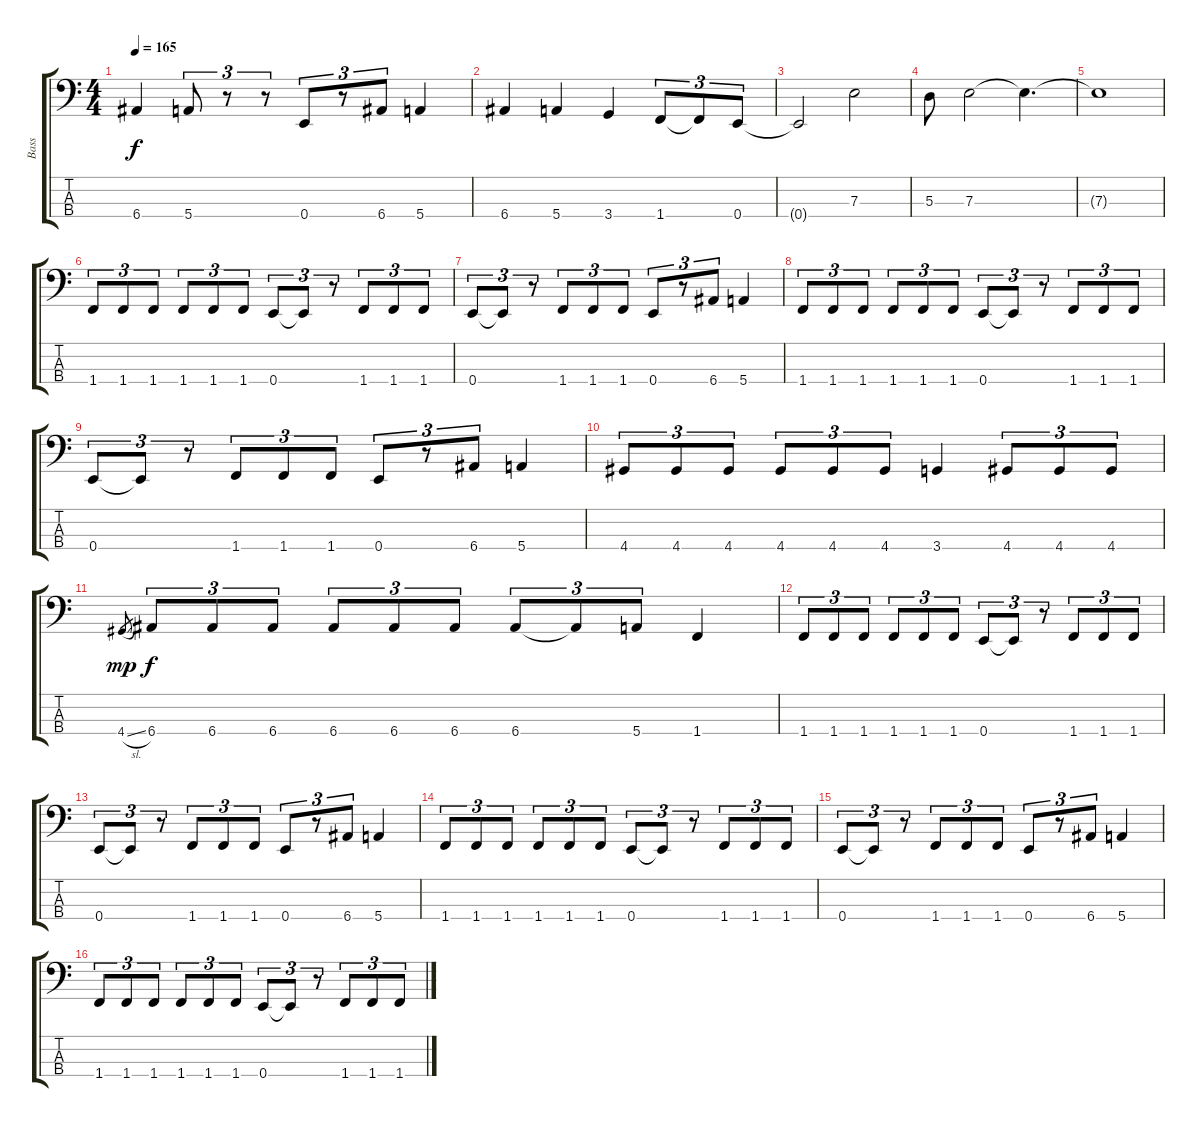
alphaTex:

\track ("Bass" "Bass") {instrument electricbassfinger}
\staff {score tabs}
\tuning (G2 D2 A1 E1) {hide}
\ts (4 4)
\tempo 165
\clef f4
\ks c
6.4{t}.4{dy f} 5.4.8{tu (3 2)} r.8{tu (3 2)} r.8{tu (3 2)} 0.4.8{tu (3 2)} r.8{tu (3 2)} 6.4.8{tu (3 2)} 5.4.4 |
6.4.4 5.4.4 3.4.4 1.4.8{tu (3 2)} 1.4{t}.8{tu (3 2)} 0.4.8{tu (3 2)} |
0.4{t}.2 7.3.2 |
5.3.8 7.3.2 7.3{t}.4{d} |
7.3{t}.1 |
1.4.8{tu (3 2)} 1.4.8{tu (3 2)} 1.4.8{tu (3 2)} 1.4.8{tu (3 2)} 1.4.8{tu (3 2)} 1.4.8{tu (3 2)} 0.4.8{tu (3 2)} 0.4{t}.8{tu (3 2)} r.8{tu (3 2)} 1.4.8{tu (3 2)} 1.4.8{tu (3 2)} 1.4.8{tu (3 2)} |
0.4.8{tu (3 2)} 0.4{t}.8{tu (3 2)} r.8{tu (3 2)} 1.4.8{tu (3 2)} 1.4.8{tu (3 2)} 1.4.8{tu (3 2)} 0.4.8{tu (3 2)} r.8{tu (3 2)} 6.4.8{tu (3 2)} 5.4.4 |
1.4.8{tu (3 2)} 1.4.8{tu (3 2)} 1.4.8{tu (3 2)} 1.4.8{tu (3 2)} 1.4.8{tu (3 2)} 1.4.8{tu (3 2)} 0.4.8{tu (3 2)} 0.4{t}.8{tu (3 2)} r.8{tu (3 2)} 1.4.8{tu (3 2)} 1.4.8{tu (3 2)} 1.4.8{tu (3 2)} |
0.4.8{tu (3 2)} 0.4{t}.8{tu (3 2)} r.8{tu (3 2)} 1.4.8{tu (3 2)} 1.4.8{tu (3 2)} 1.4.8{tu (3 2)} 0.4.8{tu (3 2)} r.8{tu (3 2)} 6.4.8{tu (3 2)} 5.4.4 |
4.4.8{tu (3 2)} 4.4.8{tu (3 2)} 4.4.8{tu (3 2)} 4.4.8{tu (3 2)} 4.4.8{tu (3 2)} 4.4.8{tu (3 2)} 3.4.4 4.4.8{tu (3 2)} 4.4.8{tu (3 2)} 4.4.8{tu (3 2)} |
4.4{sl}.8{gr dy mp} 6.4.8{tu (3 2) dy f} 6.4.8{tu (3 2)} 6.4.8{tu (3 2)} 6.4.8{tu (3 2)} 6.4.8{tu (3 2)} 6.4.8{tu (3 2)} 6.4.8{tu (3 2)} 6.4{t}.8{tu (3 2)} 5.4.8{tu (3 2)} 1.4.4 |
1.4.8{tu (3 2)} 1.4.8{tu (3 2)} 1.4.8{tu (3 2)} 1.4.8{tu (3 2)} 1.4.8{tu (3 2)} 1.4.8{tu (3 2)} 0.4.8{tu (3 2)} 0.4{t}.8{tu (3 2)} r.8{tu (3 2)} 1.4.8{tu (3 2)} 1.4.8{tu (3 2)} 1.4.8{tu (3 2)} |
0.4.8{tu (3 2)} 0.4{t}.8{tu (3 2)} r.8{tu (3 2)} 1.4.8{tu (3 2)} 1.4.8{tu (3 2)} 1.4.8{tu (3 2)} 0.4.8{tu (3 2)} r.8{tu (3 2)} 6.4.8{tu (3 2)} 5.4.4 |
1.4.8{tu (3 2)} 1.4.8{tu (3 2)} 1.4.8{tu (3 2)} 1.4.8{tu (3 2)} 1.4.8{tu (3 2)} 1.4.8{tu (3 2)} 0.4.8{tu (3 2)} 0.4{t}.8{tu (3 2)} r.8{tu (3 2)} 1.4.8{tu (3 2)} 1.4.8{tu (3 2)} 1.4.8{tu (3 2)} |
0.4.8{tu (3 2)} 0.4{t}.8{tu (3 2)} r.8{tu (3 2)} 1.4.8{tu (3 2)} 1.4.8{tu (3 2)} 1.4.8{tu (3 2)} 0.4.8{tu (3 2)} r.8{tu (3 2)} 6.4.8{tu (3 2)} 5.4.4 |
1.4.8{tu (3 2)} 1.4.8{tu (3 2)} 1.4.8{tu (3 2)} 1.4.8{tu (3 2)} 1.4.8{tu (3 2)} 1.4.8{tu (3 2)} 0.4.8{tu (3 2)} 0.4{t}.8{tu (3 2)} r.8{tu (3 2)} 1.4.8{tu (3 2)} 1.4.8{tu (3 2)} 1.4.8{tu (3 2)}
